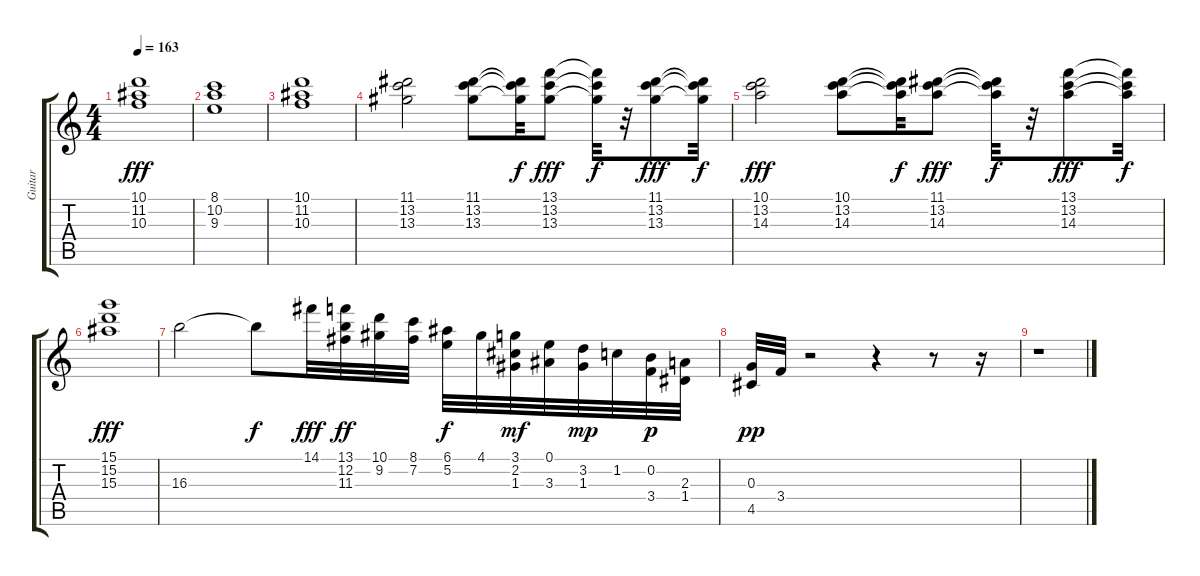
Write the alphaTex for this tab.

\track ("Guitar" "Guitar") {instrument distortionguitar}
\staff {score tabs}
\tuning (E4 B3 G3 D3 A2 E2) {hide}
\ts (4 4)
\tempo 163
\clef g2
\ks c
(10.1 11.2 10.3).1{dy fff} |
(8.1 10.2 9.3).1 |
(10.1 11.2 10.3).1 |
(11.1 13.2 13.3).2 (11.1 13.2 13.3).8 (11.1{t} 13.2{t} 13.3{t}).32{dy f} (13.1 13.2 13.3).8{dy fff} (13.1{t} 13.2{t} 13.3{t}).32{dy f} r.32 (11.1 13.2 13.3).8{dy fff} (11.1{t} 13.2{t} 13.3{t}).32{dy f} |
(10.1 13.2 14.3).2{dy fff} (10.1 13.2 14.3).8 (10.1{t} 13.2{t} 14.3{t}).32{dy f} (11.1 13.2 14.3).8{dy fff} (11.1{t} 13.2{t} 14.3{t}).32{dy f} r.32 (13.1 13.2 14.3).8{dy fff} (13.1{t} 13.2{t} 14.3{t}).32{dy f} |
(15.1 15.2 15.3).1{dy fff} |
16.3.2 16.3{t}.8{dy f} 14.1.32{dy fff} (13.1 12.2 11.3).32{dy ff} (10.1 9.2).32 (8.1 7.2).32 (6.1 5.2).32{dy f} 4.1.32 (3.1 2.2 1.3).32{dy mf} (0.1 3.3).32 (3.2 1.3).32{dy mp} 1.2.32 (0.2 3.4).32{dy p} (2.3 1.4).32 |
(0.3 4.5).32{dy pp} 3.4.32 r.2 r.4 r.8 r.16 |
r.1
